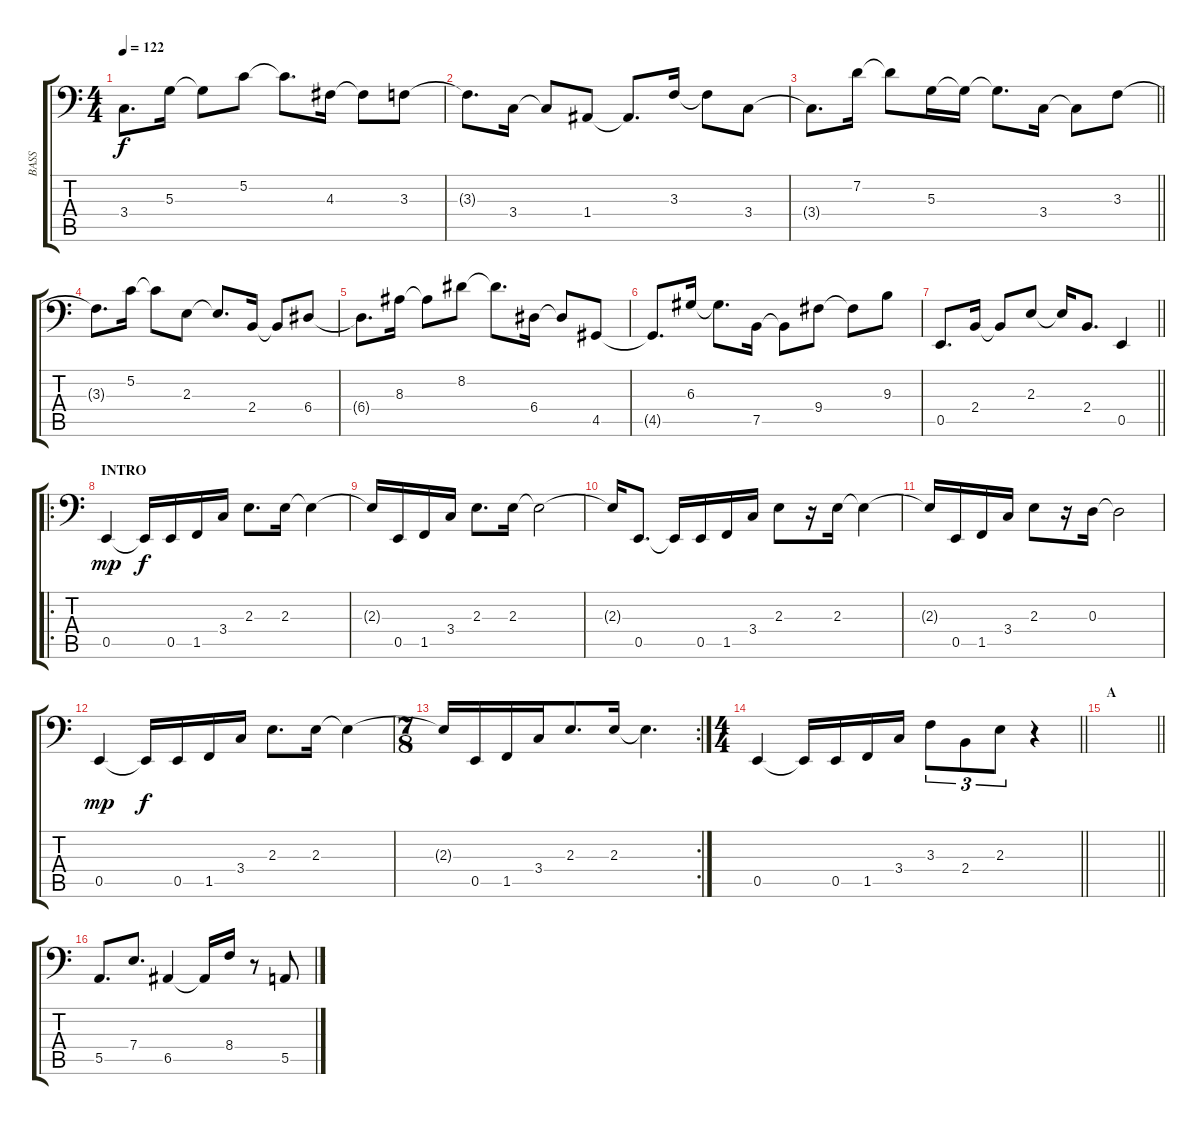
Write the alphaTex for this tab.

\track ("BASS" "BASS") {instrument electricbassfinger}
\staff {score tabs}
\tuning (C3 G2 D2 A1 E1 B0) {hide}
\ts (4 4)
\tempo 122
\clef f4
\ks c
3.4{t}.8{d dy f} 5.3.16 5.3{t}.8 5.2.8 5.2{t}.8{d} 4.3.16 4.3{t}.8 3.3.8 |
3.3{t}.8{d} 3.4.16 3.4{t}.8 1.4.8 1.4{t}.8{d} 3.3.16 3.3{t}.8 3.4.8 |
\barLineRight lightlight
3.4{t}.8{d} 7.2.16 7.2{t}.8 5.3.16 5.3{t}.16 5.3{t}.8{d} 3.4.16 3.4{t}.8 3.3.8 |
3.3{t}.8{d} 5.2.16 5.2{t}.8 2.3.8 2.3{t}.8{d} 2.4.16 2.4{t}.8 6.4.8 |
6.4{t}.8{d} 8.3.16 8.3{t}.8 8.2.8 8.2{t}.8{d} 6.4.16 6.4{t}.8 4.5.8 |
4.5{t}.8{d} 6.3.16 6.3{t}.8{d} 7.5.16 7.5{t}.8 9.4.8 9.4{t}.8 9.3.8 |
\barLineRight lightlight
0.5.8{d} 2.4.16 2.4{t}.8 2.3.8 2.3{t}.16 2.4.8{d} 0.5.4 |
\ro
\section ("" "INTRO")
0.5.4{dy mp} 0.5{t}.16{dy f} 0.5.16 1.5.16 3.4.16 2.3.8{d} 2.3.16 2.3{t}.4 |
2.3{t}.16 0.5.16 1.5.16 3.4.16 2.3.8{d} 2.3.16 2.3{t}.2 |
2.3{t}.16 0.5.8{d} 0.5{t}.16 0.5.16 1.5.16 3.4.16 2.3.8 r.16 2.3.16 2.3{t}.4 |
2.3{t}.16 0.5.16 1.5.16 3.4.16 2.3.8 r.16 0.3.16 0.3{t}.2 |
0.5.4{dy mp} 0.5{t}.16{dy f} 0.5.16 1.5.16 3.4.16 2.3.8{d} 2.3.16 2.3{t}.4 |
\rc 2
\ts (7 8)
2.3{t}.16 0.5.16 1.5.16 3.4.16 2.3.8{d} 2.3.16 2.3{t}.4{d} |
\ts (4 4)
\barLineRight lightlight
0.5.4 0.5{t}.16 0.5.16 1.5.16 3.4.16 3.3.8{tu (3 2)} 2.4.8{tu (3 2)} 2.3.8{tu (3 2)} r.4 |
\section ("" "A")
\barLineRight lightlight
|
5.5.8{d} 7.4.8{d} 6.5.4 6.5{t}.16 8.4.16 r.8 5.5.8
